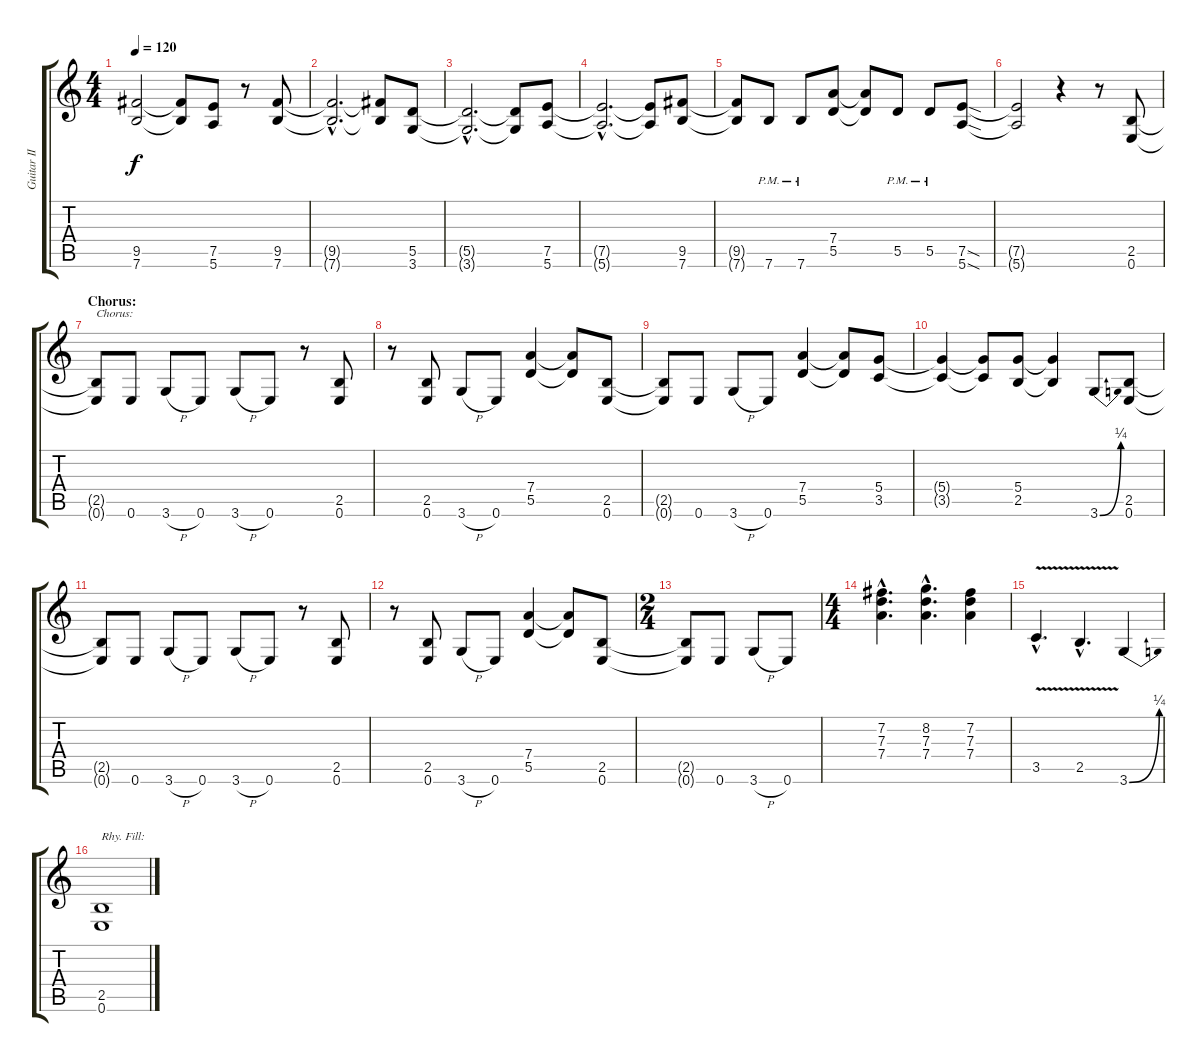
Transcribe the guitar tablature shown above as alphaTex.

\track ("Guitar II" "Guitar II") {instrument distortionguitar}
\staff {score tabs}
\tuning (E4 B3 G3 D3 A2 E2) {hide}
\ts (4 4)
\tempo 120
\clef g2
\ks c
(9.5{t} 7.6{t}).2{dy f} (9.5{t} 7.6{t}).8 (7.5 5.6).8 r.8 (9.5 7.6).8 |
(9.5{hac t} 7.6{hac t}).2{d} (9.5{t} 7.6{t}).8 (5.5 3.6).8 |
(5.5{hac t} 3.6{hac t}).2{d} (5.5{t} 3.6{t}).8 (7.5 5.6).8 |
(7.5{hac t} 5.6{hac t}).2{d} (7.5{t} 5.6{t}).8 (9.5 7.6).8 |
(9.5{t} 7.6{t}).8 7.6{pm}.8 7.6{pm}.8 (7.4 5.5).8 (7.4{t} 5.5{t}).8 5.5{pm}.8 5.5{pm}.8 (7.5{sod} 5.6{sod}).8 |
(7.5{t} 5.6{t}).2 r.4 r.8 (2.5 0.6).8 |
\section ("" "Chorus:")
(2.5{t} 0.6{t}).8{txt "Chorus:"} 0.6.8 3.6{h}.8 0.6.8 3.6{h}.8 0.6.8 r.8 (2.5 0.6).8 |
r.8 (2.5 0.6).8 3.6{h}.8 0.6.8 (7.4 5.5).4 (7.4{t} 5.5{t}).8 (2.5 0.6).8 |
(2.5{t} 0.6{t}).8 0.6.8 3.6{h}.8 0.6.8 (7.4 5.5).4 (7.4{t} 5.5{t}).8 (5.4 3.5).8 |
(5.4{t} 3.5{t}).4 (5.4{t} 3.5{t}).8 (5.4 2.5).8 (5.4{t} 2.5{t}).4 3.6{be (bend 0 0 60 1)}.8 (2.5 0.6).8 |
(2.5{t} 0.6{t}).8 0.6.8 3.6{h}.8 0.6.8 3.6{h}.8 0.6.8 r.8 (2.5 0.6).8 |
r.8 (2.5 0.6).8 3.6{h}.8 0.6.8 (7.4 5.5).4 (7.4{t} 5.5{t}).8 (2.5 0.6).8 |
\ts (2 4)
(2.5{t} 0.6{t}).8 0.6.8 3.6{h}.8 0.6.8 |
\ts (4 4)
(7.2{hac} 7.3{hac} 7.4{hac}).4{d} (8.2{hac} 7.3{hac} 7.4{hac}).4{d} (7.2 7.3 7.4).4 |
3.5{v hac}.4{d} 2.5{v hac}.4{d} 3.6{be (bend 0 0 60 1)}.4 |
(2.5 0.6).1{txt "Rhy. Fill:"}
